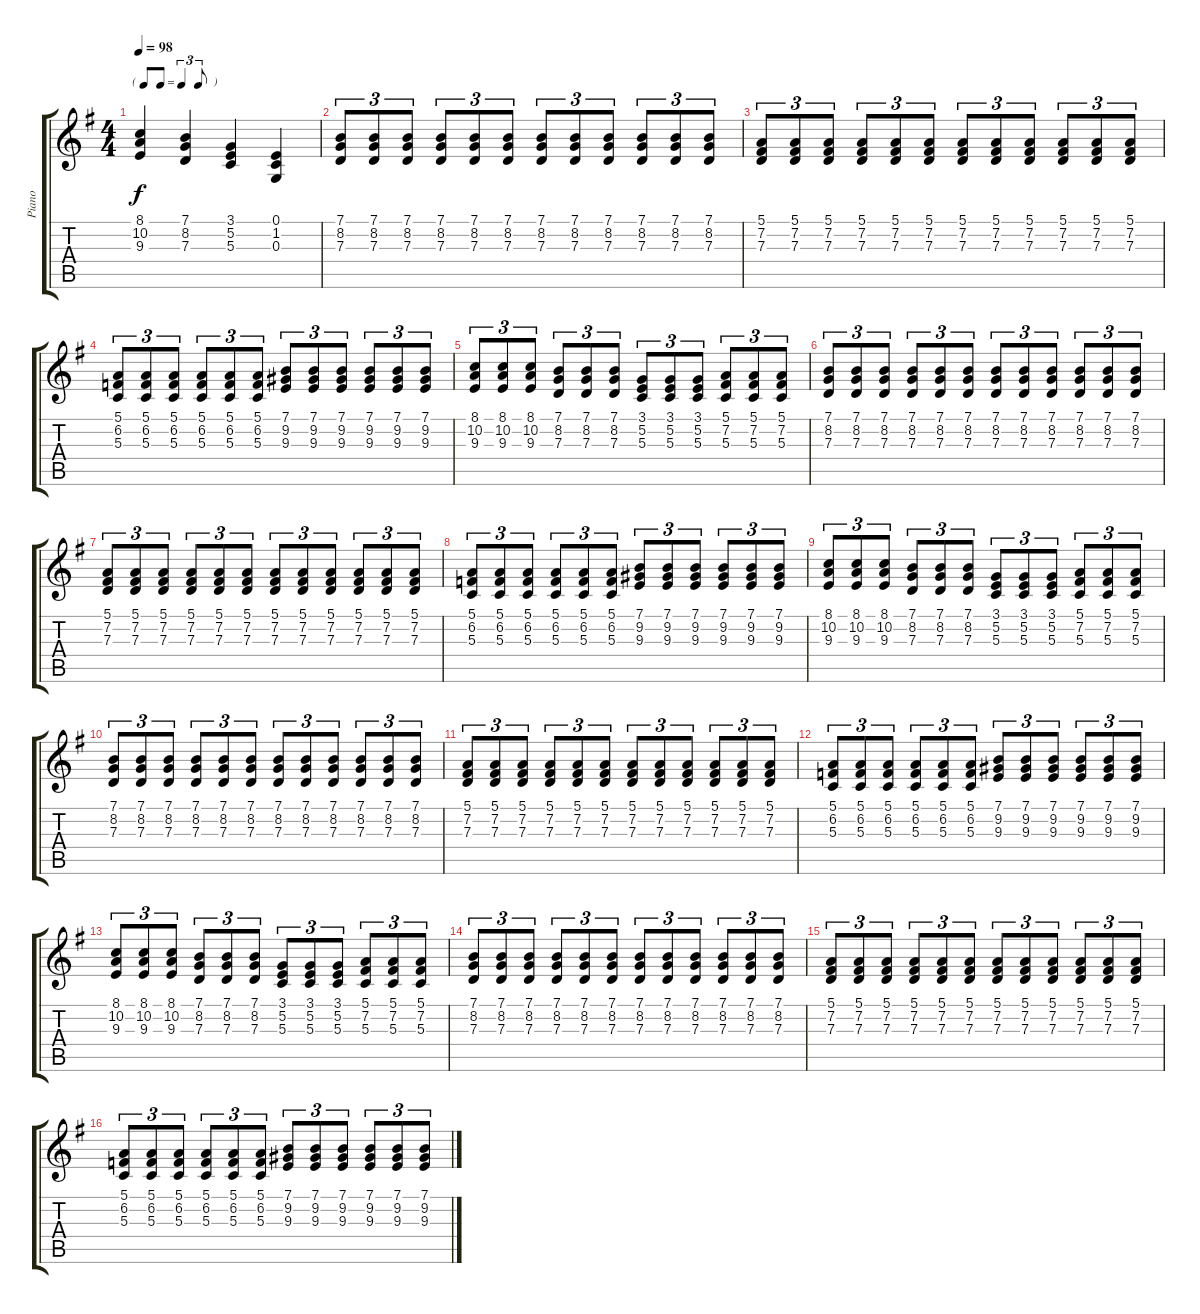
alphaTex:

\track ("Piano" "Piano") {instrument electricpiano1}
\staff {score tabs}
\tuning (E4 B3 G3 D3 A2 E2) {hide}
\ts (4 4)
\tf triplet8th
\tempo 98
\clef g2
\ks g
(8.1 10.2 9.3).4{dy f} (7.1 8.2 7.3).4 (3.1 5.2 5.3).4 (0.1 1.2 0.3).4 |
(7.1 8.2 7.3).8{tu (3 2)} (7.1 8.2 7.3).8{tu (3 2)} (7.1 8.2 7.3).8{tu (3 2)} (7.1 8.2 7.3).8{tu (3 2)} (7.1 8.2 7.3).8{tu (3 2)} (7.1 8.2 7.3).8{tu (3 2)} (7.1 8.2 7.3).8{tu (3 2)} (7.1 8.2 7.3).8{tu (3 2)} (7.1 8.2 7.3).8{tu (3 2)} (7.1 8.2 7.3).8{tu (3 2)} (7.1 8.2 7.3).8{tu (3 2)} (7.1 8.2 7.3).8{tu (3 2)} |
(5.1 7.2 7.3).8{tu (3 2)} (5.1 7.2 7.3).8{tu (3 2)} (5.1 7.2 7.3).8{tu (3 2)} (5.1 7.2 7.3).8{tu (3 2)} (5.1 7.2 7.3).8{tu (3 2)} (5.1 7.2 7.3).8{tu (3 2)} (5.1 7.2 7.3).8{tu (3 2)} (5.1 7.2 7.3).8{tu (3 2)} (5.1 7.2 7.3).8{tu (3 2)} (5.1 7.2 7.3).8{tu (3 2)} (5.1 7.2 7.3).8{tu (3 2)} (5.1 7.2 7.3).8{tu (3 2)} |
(5.1 6.2 5.3).8{tu (3 2)} (5.1 6.2 5.3).8{tu (3 2)} (5.1 6.2 5.3).8{tu (3 2)} (5.1 6.2 5.3).8{tu (3 2)} (5.1 6.2 5.3).8{tu (3 2)} (5.1 6.2 5.3).8{tu (3 2)} (7.1 9.2 9.3).8{tu (3 2)} (7.1 9.2 9.3).8{tu (3 2)} (7.1 9.2 9.3).8{tu (3 2)} (7.1 9.2 9.3).8{tu (3 2)} (7.1 9.2 9.3).8{tu (3 2)} (7.1 9.2 9.3).8{tu (3 2)} |
(8.1 10.2 9.3).8{tu (3 2)} (8.1 10.2 9.3).8{tu (3 2)} (8.1 10.2 9.3).8{tu (3 2)} (7.1 8.2 7.3).8{tu (3 2)} (7.1 8.2 7.3).8{tu (3 2)} (7.1 8.2 7.3).8{tu (3 2)} (3.1 5.2 5.3).8{tu (3 2)} (3.1 5.2 5.3).8{tu (3 2)} (3.1 5.2 5.3).8{tu (3 2)} (5.1 7.2 5.3).8{tu (3 2)} (5.1 7.2 5.3).8{tu (3 2)} (5.1 7.2 5.3).8{tu (3 2)} |
(7.1 8.2 7.3).8{tu (3 2)} (7.1 8.2 7.3).8{tu (3 2)} (7.1 8.2 7.3).8{tu (3 2)} (7.1 8.2 7.3).8{tu (3 2)} (7.1 8.2 7.3).8{tu (3 2)} (7.1 8.2 7.3).8{tu (3 2)} (7.1 8.2 7.3).8{tu (3 2)} (7.1 8.2 7.3).8{tu (3 2)} (7.1 8.2 7.3).8{tu (3 2)} (7.1 8.2 7.3).8{tu (3 2)} (7.1 8.2 7.3).8{tu (3 2)} (7.1 8.2 7.3).8{tu (3 2)} |
(5.1 7.2 7.3).8{tu (3 2)} (5.1 7.2 7.3).8{tu (3 2)} (5.1 7.2 7.3).8{tu (3 2)} (5.1 7.2 7.3).8{tu (3 2)} (5.1 7.2 7.3).8{tu (3 2)} (5.1 7.2 7.3).8{tu (3 2)} (5.1 7.2 7.3).8{tu (3 2)} (5.1 7.2 7.3).8{tu (3 2)} (5.1 7.2 7.3).8{tu (3 2)} (5.1 7.2 7.3).8{tu (3 2)} (5.1 7.2 7.3).8{tu (3 2)} (5.1 7.2 7.3).8{tu (3 2)} |
(5.1 6.2 5.3).8{tu (3 2)} (5.1 6.2 5.3).8{tu (3 2)} (5.1 6.2 5.3).8{tu (3 2)} (5.1 6.2 5.3).8{tu (3 2)} (5.1 6.2 5.3).8{tu (3 2)} (5.1 6.2 5.3).8{tu (3 2)} (7.1 9.2 9.3).8{tu (3 2)} (7.1 9.2 9.3).8{tu (3 2)} (7.1 9.2 9.3).8{tu (3 2)} (7.1 9.2 9.3).8{tu (3 2)} (7.1 9.2 9.3).8{tu (3 2)} (7.1 9.2 9.3).8{tu (3 2)} |
(8.1 10.2 9.3).8{tu (3 2)} (8.1 10.2 9.3).8{tu (3 2)} (8.1 10.2 9.3).8{tu (3 2)} (7.1 8.2 7.3).8{tu (3 2)} (7.1 8.2 7.3).8{tu (3 2)} (7.1 8.2 7.3).8{tu (3 2)} (3.1 5.2 5.3).8{tu (3 2)} (3.1 5.2 5.3).8{tu (3 2)} (3.1 5.2 5.3).8{tu (3 2)} (5.1 7.2 5.3).8{tu (3 2)} (5.1 7.2 5.3).8{tu (3 2)} (5.1 7.2 5.3).8{tu (3 2)} |
(7.1 8.2 7.3).8{tu (3 2)} (7.1 8.2 7.3).8{tu (3 2)} (7.1 8.2 7.3).8{tu (3 2)} (7.1 8.2 7.3).8{tu (3 2)} (7.1 8.2 7.3).8{tu (3 2)} (7.1 8.2 7.3).8{tu (3 2)} (7.1 8.2 7.3).8{tu (3 2)} (7.1 8.2 7.3).8{tu (3 2)} (7.1 8.2 7.3).8{tu (3 2)} (7.1 8.2 7.3).8{tu (3 2)} (7.1 8.2 7.3).8{tu (3 2)} (7.1 8.2 7.3).8{tu (3 2)} |
(5.1 7.2 7.3).8{tu (3 2)} (5.1 7.2 7.3).8{tu (3 2)} (5.1 7.2 7.3).8{tu (3 2)} (5.1 7.2 7.3).8{tu (3 2)} (5.1 7.2 7.3).8{tu (3 2)} (5.1 7.2 7.3).8{tu (3 2)} (5.1 7.2 7.3).8{tu (3 2)} (5.1 7.2 7.3).8{tu (3 2)} (5.1 7.2 7.3).8{tu (3 2)} (5.1 7.2 7.3).8{tu (3 2)} (5.1 7.2 7.3).8{tu (3 2)} (5.1 7.2 7.3).8{tu (3 2)} |
(5.1 6.2 5.3).8{tu (3 2)} (5.1 6.2 5.3).8{tu (3 2)} (5.1 6.2 5.3).8{tu (3 2)} (5.1 6.2 5.3).8{tu (3 2)} (5.1 6.2 5.3).8{tu (3 2)} (5.1 6.2 5.3).8{tu (3 2)} (7.1 9.2 9.3).8{tu (3 2)} (7.1 9.2 9.3).8{tu (3 2)} (7.1 9.2 9.3).8{tu (3 2)} (7.1 9.2 9.3).8{tu (3 2)} (7.1 9.2 9.3).8{tu (3 2)} (7.1 9.2 9.3).8{tu (3 2)} |
(8.1 10.2 9.3).8{tu (3 2)} (8.1 10.2 9.3).8{tu (3 2)} (8.1 10.2 9.3).8{tu (3 2)} (7.1 8.2 7.3).8{tu (3 2)} (7.1 8.2 7.3).8{tu (3 2)} (7.1 8.2 7.3).8{tu (3 2)} (3.1 5.2 5.3).8{tu (3 2)} (3.1 5.2 5.3).8{tu (3 2)} (3.1 5.2 5.3).8{tu (3 2)} (5.1 7.2 5.3).8{tu (3 2)} (5.1 7.2 5.3).8{tu (3 2)} (5.1 7.2 5.3).8{tu (3 2)} |
(7.1 8.2 7.3).8{tu (3 2)} (7.1 8.2 7.3).8{tu (3 2)} (7.1 8.2 7.3).8{tu (3 2)} (7.1 8.2 7.3).8{tu (3 2)} (7.1 8.2 7.3).8{tu (3 2)} (7.1 8.2 7.3).8{tu (3 2)} (7.1 8.2 7.3).8{tu (3 2)} (7.1 8.2 7.3).8{tu (3 2)} (7.1 8.2 7.3).8{tu (3 2)} (7.1 8.2 7.3).8{tu (3 2)} (7.1 8.2 7.3).8{tu (3 2)} (7.1 8.2 7.3).8{tu (3 2)} |
(5.1 7.2 7.3).8{tu (3 2)} (5.1 7.2 7.3).8{tu (3 2)} (5.1 7.2 7.3).8{tu (3 2)} (5.1 7.2 7.3).8{tu (3 2)} (5.1 7.2 7.3).8{tu (3 2)} (5.1 7.2 7.3).8{tu (3 2)} (5.1 7.2 7.3).8{tu (3 2)} (5.1 7.2 7.3).8{tu (3 2)} (5.1 7.2 7.3).8{tu (3 2)} (5.1 7.2 7.3).8{tu (3 2)} (5.1 7.2 7.3).8{tu (3 2)} (5.1 7.2 7.3).8{tu (3 2)} |
(5.1 6.2 5.3).8{tu (3 2)} (5.1 6.2 5.3).8{tu (3 2)} (5.1 6.2 5.3).8{tu (3 2)} (5.1 6.2 5.3).8{tu (3 2)} (5.1 6.2 5.3).8{tu (3 2)} (5.1 6.2 5.3).8{tu (3 2)} (7.1 9.2 9.3).8{tu (3 2)} (7.1 9.2 9.3).8{tu (3 2)} (7.1 9.2 9.3).8{tu (3 2)} (7.1 9.2 9.3).8{tu (3 2)} (7.1 9.2 9.3).8{tu (3 2)} (7.1 9.2 9.3).8{tu (3 2)}
